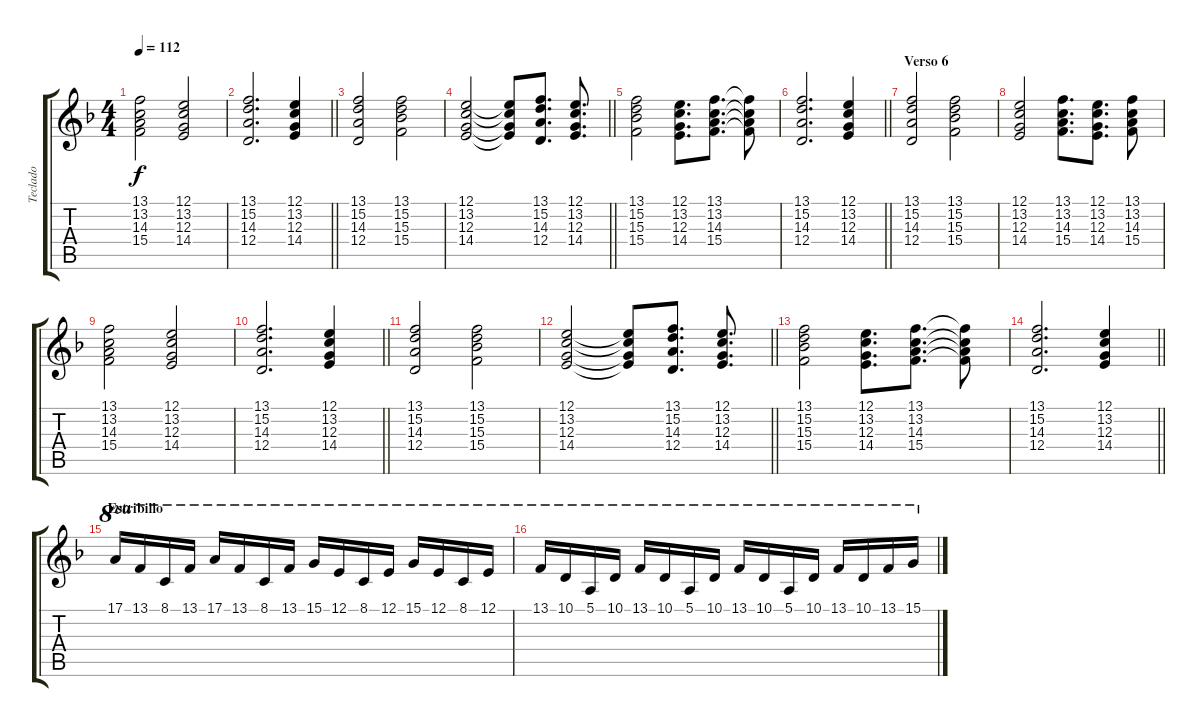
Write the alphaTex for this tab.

\track ("Teclado" "Teclado") {instrument electricgrandpiano}
\staff {score tabs}
\tuning (E4 B3 G3 D3 A2 E2) {hide}
\ts (4 4)
\tempo 112
\clef g2
\ks dminor
(13.1 13.2 14.3 15.4).2{dy f} (12.1 13.2 12.3 14.4).2 |
\barLineRight lightlight
(13.1 15.2 14.3 12.4).2{d} (12.1 13.2 12.3 14.4).4 |
(13.1 15.2 14.3 12.4).2 (13.1 15.2 15.3 15.4).2 |
\barLineRight lightlight
(12.1 13.2 12.3 14.4).2 (12.1{t} 13.2{t} 12.3{t} 14.4{t}).8 (13.1 15.2 14.3 12.4).8{d} (12.1 13.2 12.3 14.4).8{d} |
(13.1 15.2 15.3 15.4).2 (12.1 13.2 12.3 14.4).8{d} (13.1 13.2 14.3 15.4).8{d} (13.1{t} 13.2{t} 14.3{t} 15.4{t}).8 |
\barLineRight lightlight
(13.1 15.2 14.3 12.4).2{d} (12.1 13.2 12.3 14.4).4 |
\section ("" "Verso 6")
(13.1 15.2 14.3 12.4).2 (13.1 15.2 15.3 15.4).2 |
(12.1 13.2 12.3 14.4).2 (13.1 13.2 14.3 15.4).8{d} (12.1 13.2 12.3 14.4).8{d} (13.1 13.2 14.3 15.4).8 |
(13.1 13.2 14.3 15.4).2 (12.1 13.2 12.3 14.4).2 |
\barLineRight lightlight
(13.1 15.2 14.3 12.4).2{d} (12.1 13.2 12.3 14.4).4 |
(13.1 15.2 14.3 12.4).2 (13.1 15.2 15.3 15.4).2 |
\barLineRight lightlight
(12.1 13.2 12.3 14.4).2 (12.1{t} 13.2{t} 12.3{t} 14.4{t}).8 (13.1 15.2 14.3 12.4).8{d} (12.1 13.2 12.3 14.4).8{d} |
(13.1 15.2 15.3 15.4).2 (12.1 13.2 12.3 14.4).8{d} (13.1 13.2 14.3 15.4).8{d} (13.1{t} 13.2{t} 14.3{t} 15.4{t}).8 |
\barLineRight lightlight
(13.1 15.2 14.3 12.4).2{d} (12.1 13.2 12.3 14.4).4 |
\section ("" "Estribillo")
17.1.16{ot 8va} 13.1.16{ot 8va} 8.1.16{ot 8va} 13.1.16{ot 8va} 17.1.16{ot 8va} 13.1.16{ot 8va} 8.1.16{ot 8va} 13.1.16{ot 8va} 15.1.16{ot 8va} 12.1.16{ot 8va} 8.1.16{ot 8va} 12.1.16{ot 8va} 15.1.16{ot 8va} 12.1.16{ot 8va} 8.1.16{ot 8va} 12.1.16{ot 8va} |
13.1.16{ot 8va} 10.1.16{ot 8va} 5.1.16{ot 8va} 10.1.16{ot 8va} 13.1.16{ot 8va} 10.1.16{ot 8va} 5.1.16{ot 8va} 10.1.16{ot 8va} 13.1.16{ot 8va} 10.1.16{ot 8va} 5.1.16{ot 8va} 10.1.16{ot 8va} 13.1.16{ot 8va} 10.1.16{ot 8va} 13.1.16{ot 8va} 15.1.16{ot 8va}
